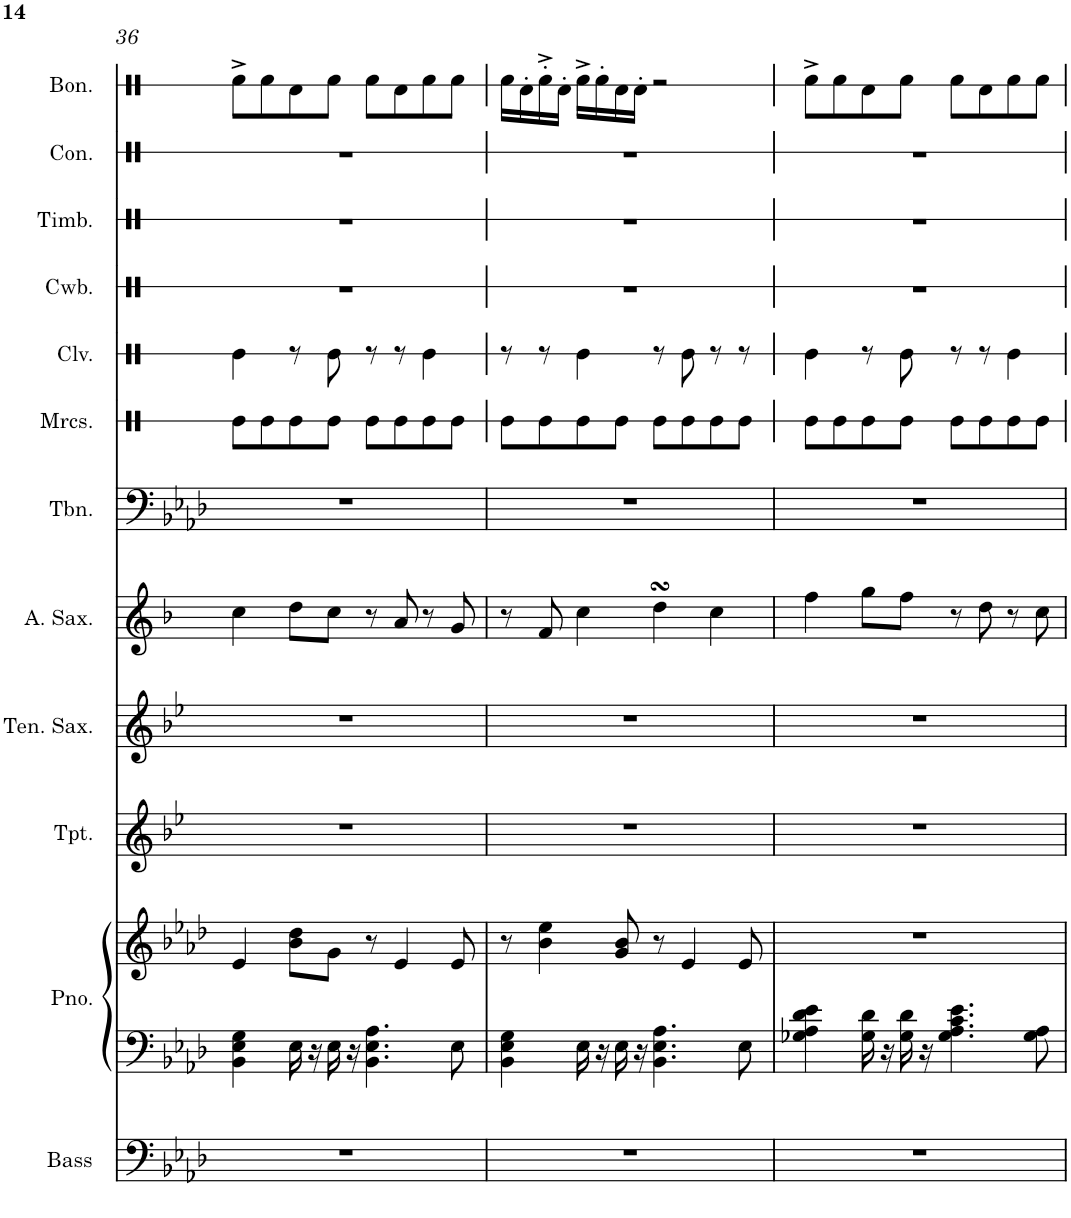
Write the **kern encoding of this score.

**kern	**kern	**kern	**kern	**kern	**kern	**kern	**kern	**kern	**kern	**kern	**kern	**kern
*part12	*part11	*part11	*part10	*part9	*part8	*part7	*part6	*part5	*part4	*part3	*part2	*part1
*staff13	*staff12	*staff11	*staff10	*staff9	*staff8	*staff7	*staff6	*staff5	*staff4	*staff3	*staff2	*staff1
*I"4-string Bass Guitar	*I"Piano	*	*I"Trumpet in Bb	*I"Tenor Saxophone	*I"Alto Saxophone	*I"Trombone	*I"Maracas	*I"Claves	*I"Cowbell	*I"Timbales	*I"Congas	*I"Bongos
*I'Bass	*I'Pno.	*	*I'Tpt.	*I'Ten. Sax.	*I'A. Sax.	*I'Tbn.	*I'Mrcs.	*I'Clv.	*I'Cwb.	*I'Timb.	*I'Con.	*I'Bon.
!!LO:PB:g=z
*clefF4	*clefF4	*clefG2	*clefG2	*clefG2	*clefG2	*clefF4	*clefX	*clefX	*clefX	*clefX	*clefX	*clefX
*Trd7c12	*	*	*Trd1c2	*Trd8c14	*Trd5c9	*	*	*	*	*	*	*
*k[b-e-a-d-]	*k[b-e-a-d-]	*k[b-e-a-d-]	*k[b-e-]	*k[b-e-]	*k[b-]	*k[b-e-a-d-]	*k[]	*k[]	*k[]	*k[]	*k[]	*k[]
*M4/4	*M4/4	*M4/4	*M4/4	*M4/4	*M4/4	*M4/4	*M4/4	*M4/4	*M4/4	*M4/4	*M4/4	*M4/4
=36	=36	=36	=36	=36	=36	=36	=36	=36	=36	=36	=36	=36
1r	4BB-\ 4E-\ 4G\	4e-/	1r	1r	4cc\	1r	8Re\L	4Re\	1r	1r	1r	8Rf^\L
.	.	.	.	.	.	.	8Re\	.	.	.	.	8Rf\
.	16E-\	8b-\ 8dd-\L	.	.	8dd\L	.	8Re\	8r	.	.	.	8Rd\
.	16r	.	.	.	.	.	.	.	.	.	.	.
.	16E-\	8g\J	.	.	8cc\J	.	8Re\J	8Re\	.	.	.	8Rf\J
.	16r	.	.	.	.	.	.	.	.	.	.	.
.	4.BB-\ 4.E-\ 4.A-\	8r	.	.	8r	.	8Re\L	8r	.	.	.	8Rf\L
.	.	4e-/	.	.	8a/	.	8Re\	8r	.	.	.	8Rd\
.	.	.	.	.	8r	.	8Re\	4Re\	.	.	.	8Rf\
.	8E-\	8e-/	.	.	8g/	.	8Re\J	.	.	.	.	8Rf\J
=37	=37	=37	=37	=37	=37	=37	=37	=37	=37	=37	=37	=37
1r	4BB-\ 4E-\ 4G\	8r	1r	1r	8r	1r	8Re\L	8r	1r	1r	1r	16Rf\LL
.	.	.	.	.	.	.	.	.	.	.	.	16Rd'\
.	.	4b-\ 4ee-\	.	.	8f/	.	8Re\	8r	.	.	.	16Rf'^\
.	.	.	.	.	.	.	.	.	.	.	.	16Rd'\JJ
.	16E-\	.	.	.	4cc\	.	8Re\	4Re\	.	.	.	16Rf^\LL
.	16r	.	.	.	.	.	.	.	.	.	.	16Rf'\
.	16E-\	8g/ 8b-/	.	.	.	.	8Re\J	.	.	.	.	16Rd\
.	16r	.	.	.	.	.	.	.	.	.	.	16Rd'\JJ
.	4.BB-\ 4.E-\ 4.A-\	8r	.	.	4ddsSSS\	.	8Re\L	8r	.	.	.	2r
.	.	4e-/	.	.	.	.	8Re\	8Re\	.	.	.	.
.	.	.	.	.	4cc\	.	8Re\	8r	.	.	.	.
.	8E-\	8e-/	.	.	.	.	8Re\J	8r	.	.	.	.
=38	=38	=38	=38	=38	=38	=38	=38	=38	=38	=38	=38	=38
1r	4G-X\ 4A-\ 4d-\ 4e-\	1r	1r	1r	4ff\	1r	8Re\L	4Re\	1r	1r	1r	8Rf^\L
.	.	.	.	.	.	.	8Re\	.	.	.	.	8Rf\
.	16G-\ 16d-\	.	.	.	8gg\L	.	8Re\	8r	.	.	.	8Rd\
.	16r	.	.	.	.	.	.	.	.	.	.	.
.	16G-\ 16d-\	.	.	.	8ff\J	.	8Re\J	8Re\	.	.	.	8Rf\J
.	16r	.	.	.	.	.	.	.	.	.	.	.
.	4.G-\ 4.A-\ 4.c\ 4.e-\	.	.	.	8r	.	8Re\L	8r	.	.	.	8Rf\L
.	.	.	.	.	8dd\	.	8Re\	8r	.	.	.	8Rd\
.	.	.	.	.	8r	.	8Re\	4Re\	.	.	.	8Rf\
.	8G-\ 8A-\	.	.	.	8cc\	.	8Re\J	.	.	.	.	8Rf\J
=	=	=	=	=	=	=	=	=	=	=	=	=
*-	*-	*-	*-	*-	*-	*-	*-	*-	*-	*-	*-	*-
